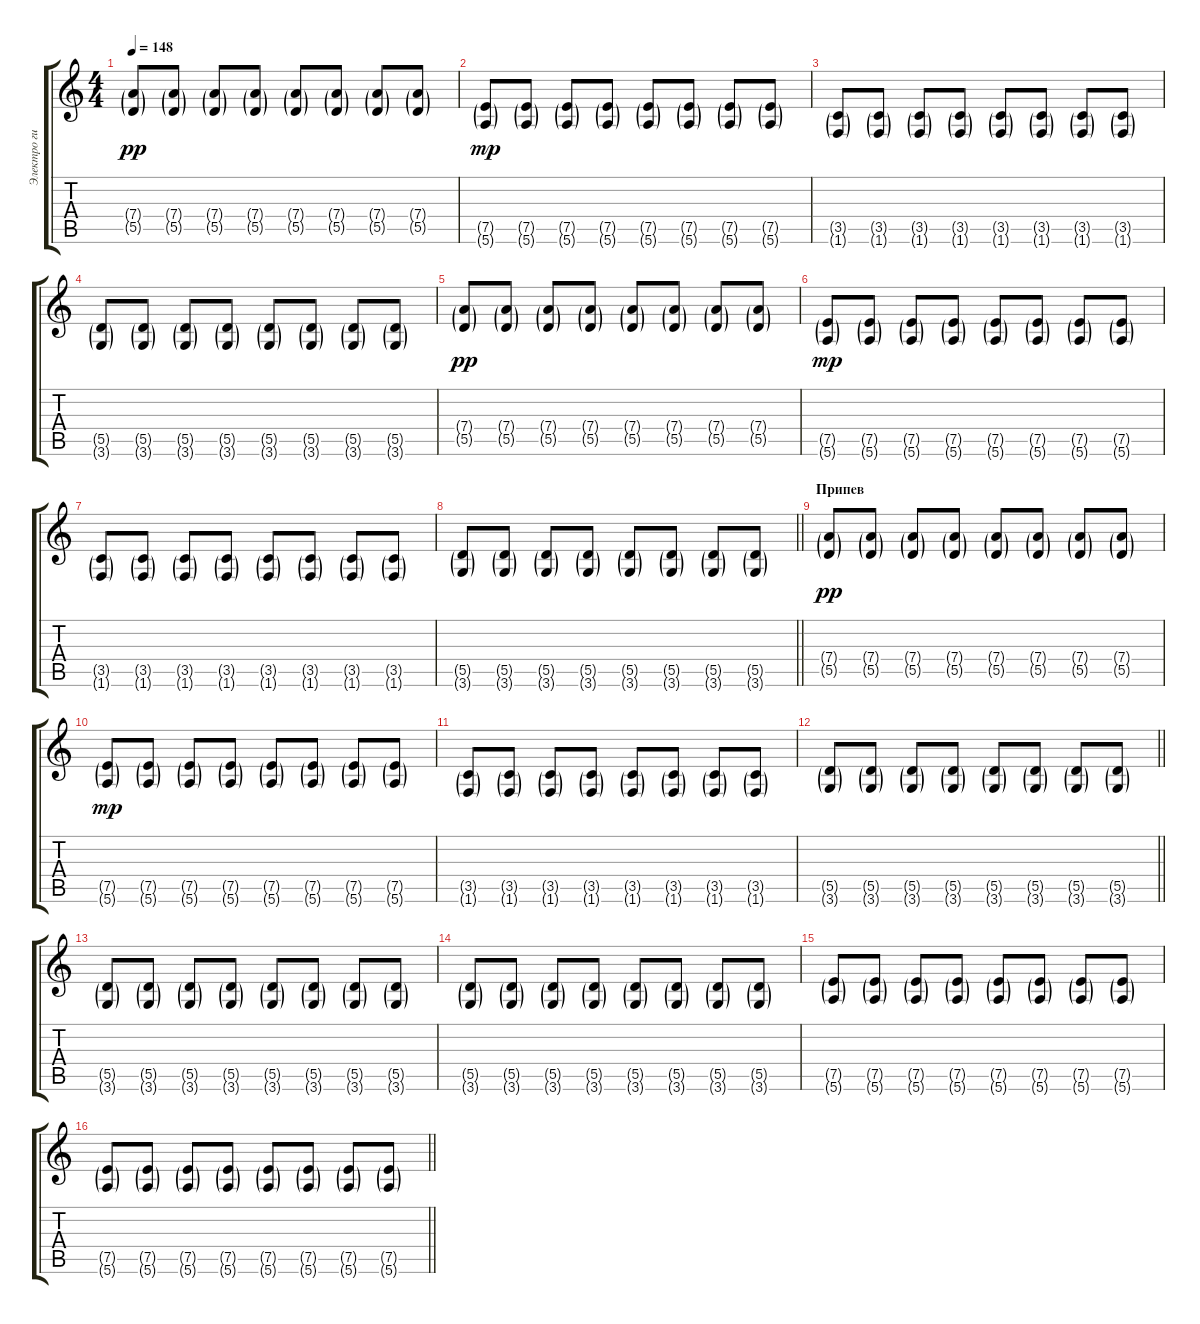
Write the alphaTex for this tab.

\track ("Электро гитара" "Электро ги") {instrument overdrivenguitar}
\staff {score tabs}
\tuning (E4 B3 G3 D3 A2 E2) {hide}
\ts (4 4)
\tempo 148
\clef g2
\ks c
(7.4{g} 5.5{g}).8{dy pp volume 11} (7.4{g} 5.5{g}).8 (7.4{g} 5.5{g}).8 (7.4{g} 5.5{g}).8 (7.4{g} 5.5{g}).8 (7.4{g} 5.5{g}).8 (7.4{g} 5.5{g}).8 (7.4{g} 5.5{g}).8 |
(7.5{g} 5.6{g}).8{dy mp} (7.5{g} 5.6{g}).8 (7.5{g} 5.6{g}).8 (7.5{g} 5.6{g}).8 (7.5{g} 5.6{g}).8 (7.5{g} 5.6{g}).8 (7.5{g} 5.6{g}).8 (7.5{g} 5.6{g}).8 |
(3.5{g} 1.6{g}).8 (3.5{g} 1.6{g}).8 (3.5{g} 1.6{g}).8 (3.5{g} 1.6{g}).8 (3.5{g} 1.6{g}).8 (3.5{g} 1.6{g}).8 (3.5{g} 1.6{g}).8 (3.5{g} 1.6{g}).8 |
(5.5{g} 3.6{g}).8 (5.5{g} 3.6{g}).8 (5.5{g} 3.6{g}).8 (5.5{g} 3.6{g}).8 (5.5{g} 3.6{g}).8 (5.5{g} 3.6{g}).8 (5.5{g} 3.6{g}).8 (5.5{g} 3.6{g}).8 |
(7.4{g} 5.5{g}).8{dy pp volume 11} (7.4{g} 5.5{g}).8 (7.4{g} 5.5{g}).8 (7.4{g} 5.5{g}).8 (7.4{g} 5.5{g}).8 (7.4{g} 5.5{g}).8 (7.4{g} 5.5{g}).8 (7.4{g} 5.5{g}).8 |
(7.5{g} 5.6{g}).8{dy mp} (7.5{g} 5.6{g}).8 (7.5{g} 5.6{g}).8 (7.5{g} 5.6{g}).8 (7.5{g} 5.6{g}).8 (7.5{g} 5.6{g}).8 (7.5{g} 5.6{g}).8 (7.5{g} 5.6{g}).8 |
(3.5{g} 1.6{g}).8 (3.5{g} 1.6{g}).8 (3.5{g} 1.6{g}).8 (3.5{g} 1.6{g}).8 (3.5{g} 1.6{g}).8 (3.5{g} 1.6{g}).8 (3.5{g} 1.6{g}).8 (3.5{g} 1.6{g}).8 |
\barLineRight lightlight
(5.5{g} 3.6{g}).8 (5.5{g} 3.6{g}).8 (5.5{g} 3.6{g}).8 (5.5{g} 3.6{g}).8 (5.5{g} 3.6{g}).8 (5.5{g} 3.6{g}).8 (5.5{g} 3.6{g}).8 (5.5{g} 3.6{g}).8 |
\section ("" "Припев")
(7.4{g} 5.5{g}).8{dy pp volume 11} (7.4{g} 5.5{g}).8 (7.4{g} 5.5{g}).8 (7.4{g} 5.5{g}).8 (7.4{g} 5.5{g}).8 (7.4{g} 5.5{g}).8 (7.4{g} 5.5{g}).8 (7.4{g} 5.5{g}).8 |
(7.5{g} 5.6{g}).8{dy mp} (7.5{g} 5.6{g}).8 (7.5{g} 5.6{g}).8 (7.5{g} 5.6{g}).8 (7.5{g} 5.6{g}).8 (7.5{g} 5.6{g}).8 (7.5{g} 5.6{g}).8 (7.5{g} 5.6{g}).8 |
(3.5{g} 1.6{g}).8 (3.5{g} 1.6{g}).8 (3.5{g} 1.6{g}).8 (3.5{g} 1.6{g}).8 (3.5{g} 1.6{g}).8 (3.5{g} 1.6{g}).8 (3.5{g} 1.6{g}).8 (3.5{g} 1.6{g}).8 |
\barLineRight lightlight
(5.5{g} 3.6{g}).8 (5.5{g} 3.6{g}).8 (5.5{g} 3.6{g}).8 (5.5{g} 3.6{g}).8 (5.5{g} 3.6{g}).8 (5.5{g} 3.6{g}).8 (5.5{g} 3.6{g}).8 (5.5{g} 3.6{g}).8 |
(5.5{g} 3.6{g}).8 (5.5{g} 3.6{g}).8 (5.5{g} 3.6{g}).8 (5.5{g} 3.6{g}).8 (5.5{g} 3.6{g}).8 (5.5{g} 3.6{g}).8 (5.5{g} 3.6{g}).8 (5.5{g} 3.6{g}).8 |
(5.5{g} 3.6{g}).8 (5.5{g} 3.6{g}).8 (5.5{g} 3.6{g}).8 (5.5{g} 3.6{g}).8 (5.5{g} 3.6{g}).8 (5.5{g} 3.6{g}).8 (5.5{g} 3.6{g}).8 (5.5{g} 3.6{g}).8 |
(7.5{g} 5.6{g}).8 (7.5{g} 5.6{g}).8 (7.5{g} 5.6{g}).8 (7.5{g} 5.6{g}).8 (7.5{g} 5.6{g}).8 (7.5{g} 5.6{g}).8 (7.5{g} 5.6{g}).8 (7.5{g} 5.6{g}).8 |
\barLineRight lightlight
(7.5{g} 5.6{g}).8 (7.5{g} 5.6{g}).8 (7.5{g} 5.6{g}).8 (7.5{g} 5.6{g}).8 (7.5{g} 5.6{g}).8 (7.5{g} 5.6{g}).8 (7.5{g} 5.6{g}).8 (7.5{g} 5.6{g}).8
